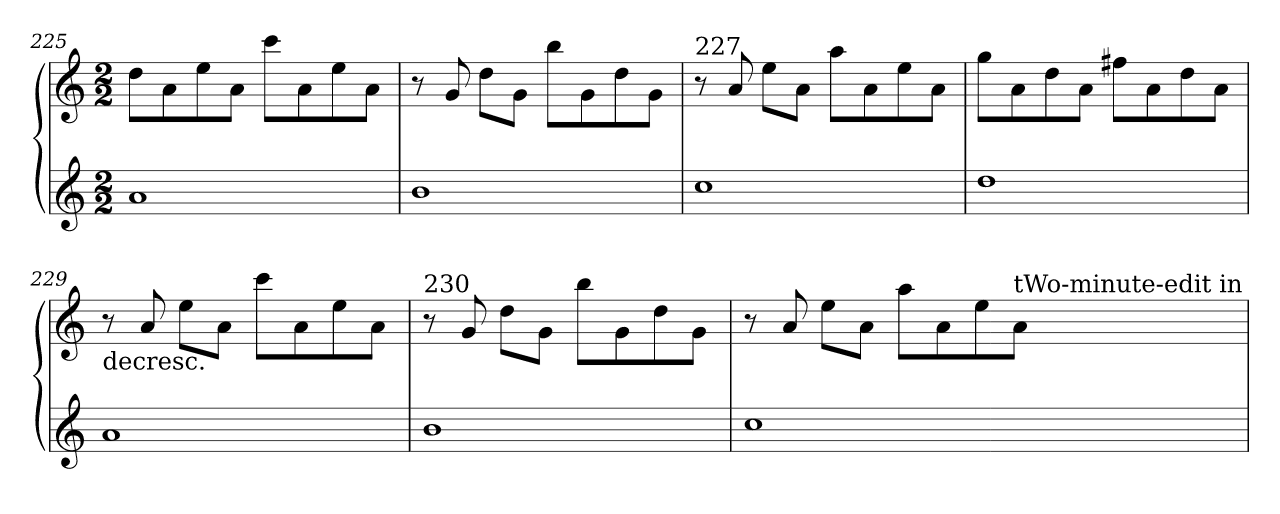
**kern	**kern
*part1	*part1
*staff2	*staff1
*clefG2	*clefG2
*k[]	*k[]
*C:	*C:
*M2/2	*M2/2
=225	=225
1a	8dd\L
.	8a\
.	8ee\
.	8a\J
.	8ccc\L
.	8a\
.	8ee\
.	8a\J
=226	=226
1b	8r
.	8g/
.	8dd\L
.	8g\J
.	8bb\L
.	8g\
.	8dd\
.	8g\J
!!LO:LB:g=z
=227	=227
!	!LO:TX:a:t=227
1cc	8r
.	8a/
.	8ee\L
.	8a\J
.	8aa\L
.	8a\
.	8ee\
.	8a\J
=228	=228
1dd	8gg\L
.	8a\
.	8dd\
.	8a\J
.	8ff#X\L
.	8a\
.	8dd\
.	8a\J
=229	=229
!	!LO:TX:b:t=decresc.
1a	8r
.	8a/
.	8ee\L
.	8a\J
.	8ccc\L
.	8a\
.	8ee\
.	8a\J
!!LO:LB:g=z
=230	=230
!	!LO:TX:a:t=230
1b	8r
.	8g/
.	8dd\L
.	8g\J
.	8bb\L
.	8g\
.	8dd\
.	8g\J
=231	=231
1cc	8r
.	8a/
.	8ee\L
.	8a\J
.	8aa\L
.	8a\
.	8ee\
!	!LO:TX:a:t=tWo-minute-edit in
.	8a\J
=	=
*-	*-
